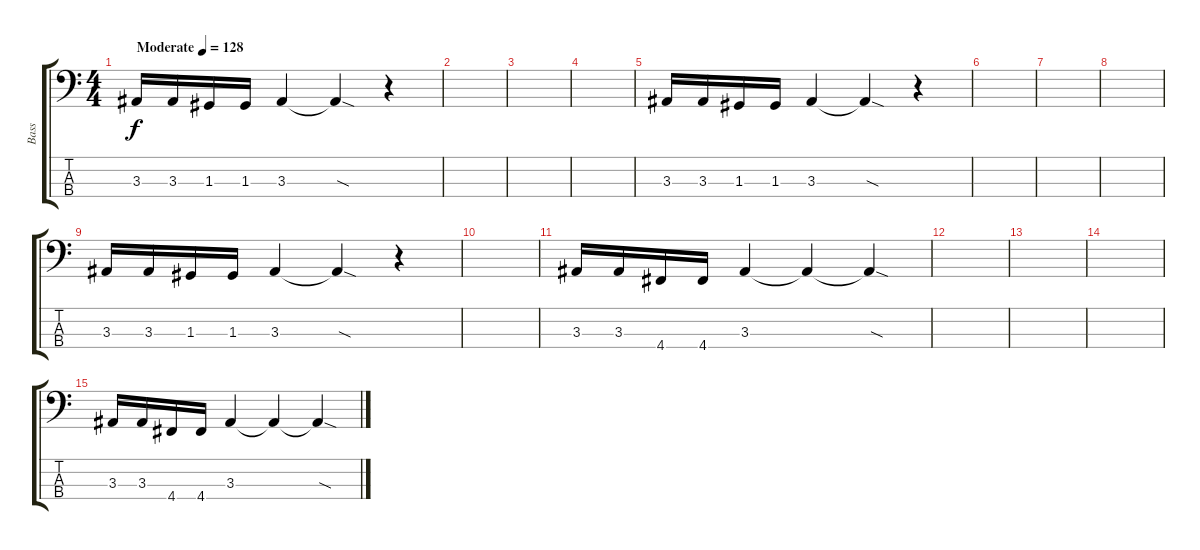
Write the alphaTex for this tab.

\track ("Bass" "Bass") {instrument electricbasspick}
\staff {score tabs}
\tuning (F2 C2 G1 D1) {hide}
\ts (4 4)
\tempo (128 "Moderate")
\clef f4
\ks c
3.3.16{dy f instrument electricbasspick} 3.3.16 1.3.16 1.3.16 3.3.4 3.3{sod t}.4 r.4 |
|
|
|
3.3.16 3.3.16 1.3.16 1.3.16 3.3.4 3.3{sod t}.4 r.4 |
|
|
|
3.3.16 3.3.16 1.3.16 1.3.16 3.3.4 3.3{sod t}.4 r.4 |
|
3.3.16 3.3.16 4.4.16 4.4.16 3.3.4 3.3{t}.4 3.3{sod t}.4 |
|
|
|
3.3.16 3.3.16 4.4.16 4.4.16 3.3.4 3.3{t}.4 3.3{sod t}.4
